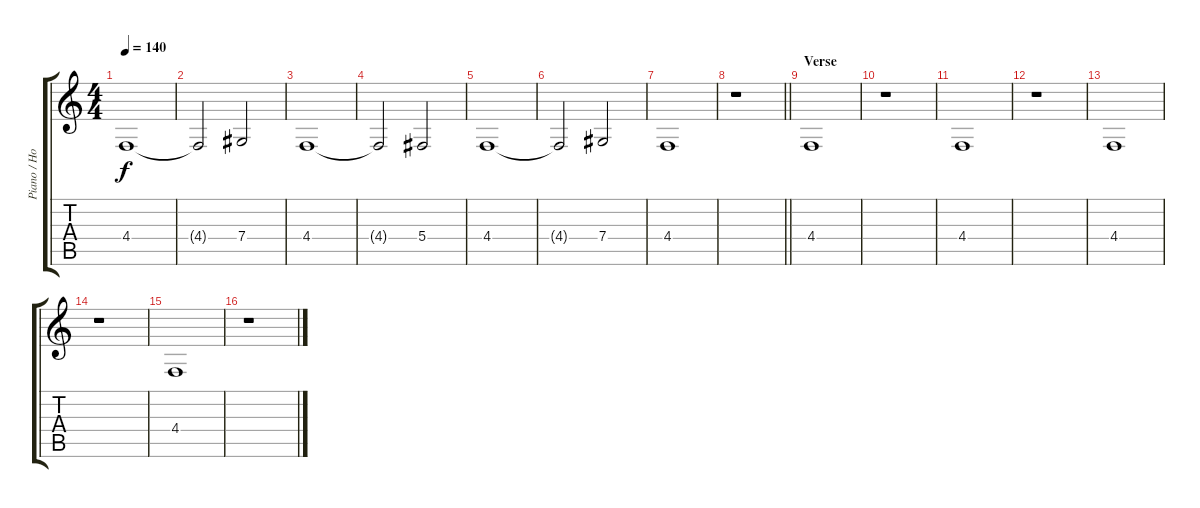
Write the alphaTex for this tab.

\track ("Piano / Horn" "Piano / Ho") {instrument acousticgrandpiano}
\staff {score tabs}
\tuning (Eb4 Bb3 Gb3 Db3 Ab2 Eb2) {hide}
\ts (4 4)
\tempo 140
\clef g2
\ks c
4.4.1{dy f instrument frenchhorn} |
4.4{t}.2 7.4.2 |
4.4.1 |
4.4{t}.2 5.4.2 |
4.4.1 |
4.4{t}.2 7.4.2 |
4.4.1 |
\barLineRight lightlight
r.1 |
\section ("" "Verse")
4.4.1 |
r.1 |
4.4.1 |
r.1 |
4.4.1 |
r.1 |
4.4.1 |
r.1
